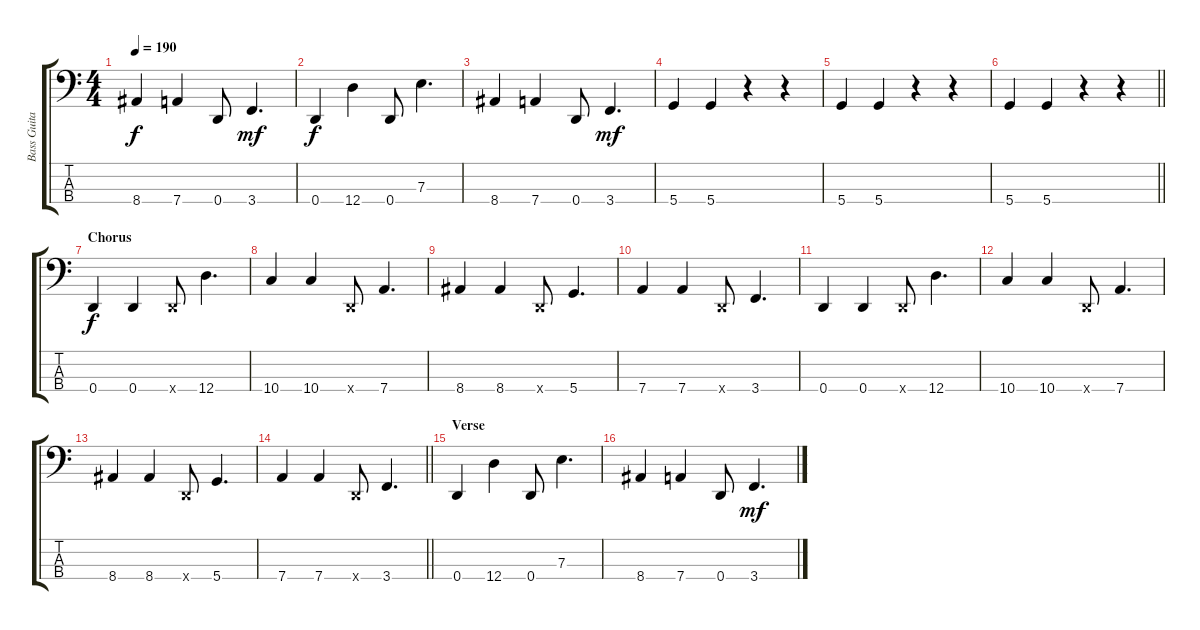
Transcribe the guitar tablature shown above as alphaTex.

\track ("Bass Guitar - Pheonix" "Bass Guita") {instrument electricbassfinger}
\staff {score tabs}
\tuning (G2 D2 A1 D1) {hide}
\ts (4 4)
\tempo 190
\clef f4
\ks c
8.4.4{dy f} 7.4.4 0.4.8 3.4.4{d dy mf} |
0.4.4{dy f} 12.4.4 0.4.8 7.3.4{d} |
8.4.4 7.4.4 0.4.8 3.4.4{d dy mf} |
5.4.4 5.4.4 r.4 r.4 |
5.4.4 5.4.4 r.4 r.4 |
\barLineRight lightlight
5.4.4 5.4.4 r.4 r.4 |
\section ("" "Chorus")
0.4.4{dy f} 0.4.4 0.4{x}.8 12.4.4{d} |
10.4.4 10.4.4 0.4{x}.8 7.4.4{d} |
8.4.4 8.4.4 0.4{x}.8 5.4.4{d} |
7.4.4 7.4.4 0.4{x}.8 3.4.4{d} |
0.4.4 0.4.4 0.4{x}.8 12.4.4{d} |
10.4.4 10.4.4 0.4{x}.8 7.4.4{d} |
8.4.4 8.4.4 0.4{x}.8 5.4.4{d} |
\barLineRight lightlight
7.4.4 7.4.4 0.4{x}.8 3.4.4{d} |
\section ("" "Verse")
0.4.4 12.4.4 0.4.8 7.3.4{d} |
8.4.4 7.4.4 0.4.8 3.4.4{d dy mf}
